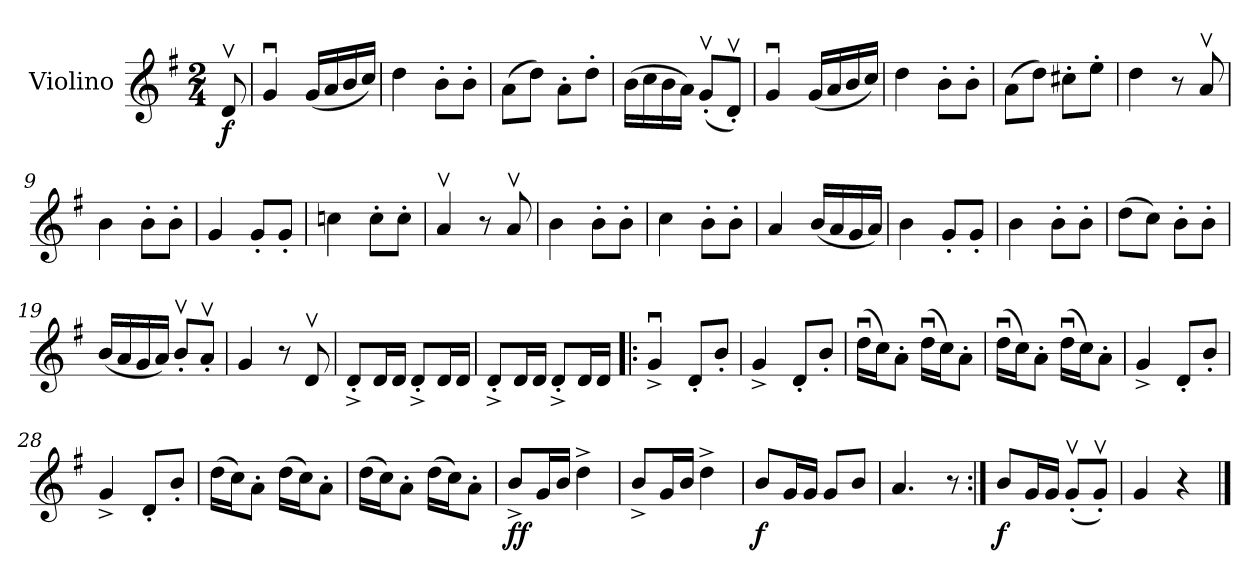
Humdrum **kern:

**kern	**dynam
*part1	*part1
*staff1	*staff1
*I"Violino	*
*I'Vln.	*
*clefG2	*
*k[f#]	*
*M2/4	*
*MM120	*
=	=
!	!LO:DY:b
8dv/	f
=1	=1
4gu/	.
(16g/LL	.
16a/	.
16b/	.
16cc/JJ)	.
=2	=2
4dd\	.
8b'\L	.
8b'\J	.
=3	=3
(8a\L	.
8dd\J)	.
8a'\L	.
8dd'\J	.
=4	=4
(16b\LL	.
16cc\	.
16b\	.
16a\JJ)	.
(8gv'/L	.
8dv'/J)	.
!!LO:LB:g=z
=5	=5
4gu/	.
(16g/LL	.
16a/	.
16b/	.
16cc/JJ)	.
=6	=6
4dd\	.
8b'\L	.
8b'\J	.
=7	=7
(8a\L	.
8dd\J)	.
8cc#X'\L	.
8ee'\J	.
=8	=8
4dd\	.
8r	.
8av/	.
!!LO:LB:g=z
=9	=9
4b\	.
8b'\L	.
8b'\J	.
=10	=10
4g/	.
8g'/L	.
8g'/J	.
=11	=11
4ccn\	.
8cc'\L	.
8cc'\J	.
=12	=12
4av/	.
8r	.
8av/	.
!!LO:LB:g=z
=13	=13
4b\	.
8b'\L	.
8b'\J	.
=14	=14
4cc\	.
8b'\L	.
8b'\J	.
=15	=15
4a/	.
(16b/LL	.
16a/	.
16g/	.
16a/JJ)	.
=16	=16
4b\	.
8g'/L	.
8g'/J	.
!!LO:LB:g=z
=17	=17
4b\	.
8b'\L	.
8b'\J	.
=18	=18
(8dd\L	.
8cc\J)	.
8b'\L	.
8b'\J	.
=19	=19
(16b/LL	.
16a/	.
16g/	.
16a/JJ)	.
8bv'/L	.
8av'/J	.
=20	=20
4g/	.
8r	.
8dv/	.
!!LO:LB:g=z
=21	=21
8d^'/L	.
16d/L	.
16d/JJ	.
8d^'/L	.
16d/L	.
16d/JJ	.
=22	=22
8d^'/L	.
16d/L	.
16d/JJ	.
8d^'/L	.
16d/L	.
16d/JJ	.
=23!|:	=23!|:
4gu^/	.
8d'/L	.
8b'/J	.
=24	=24
4g^/	.
8d'/L	.
8b'/J	.
!!LO:LB:g=z
=25	=25
(16ddu\LL	.
16cc\J)	.
8a'\J	.
(16ddu\LL	.
16cc\J)	.
8a'\J	.
=26	=26
(16ddu\LL	.
16cc\J)	.
8a'\J	.
(16ddu\LL	.
16cc\J)	.
8a'\J	.
=27	=27
4g^/	.
8d'/L	.
8b'/J	.
=28	=28
4g^/	.
8d'/L	.
8b'/J	.
!!LO:LB:g=z
=29	=29
(16dd\LL	.
16cc\J)	.
8a'\J	.
(16dd\LL	.
16cc\J)	.
8a'\J	.
=30	=30
(16dd\LL	.
16cc\J)	.
8a'\J	.
(16dd\LL	.
16cc\J)	.
8a'\J	.
=31	=31
!	!LO:DY:b
8b^/L	ff
16g/L	.
16b/JJ	.
4dd^\	.
=32	=32
8b^/L	.
16g/L	.
16b/JJ	.
4dd^\	.
!!LO:LB:g=z
=33	=33
!	!LO:DY:b
8b/L	f
16g/L	.
16g/JJ	.
8g/L	.
8b/J	.
=34	=34
4.a/	.
8r	.
=35:|!	=35:|!
!	!LO:DY:b
8b/L	f
16g/L	.
16g/JJ	.
(8gv'/L	.
8gv'/J)	.
=36	=36
4g/	.
4r	.
==	==
*-	*-
